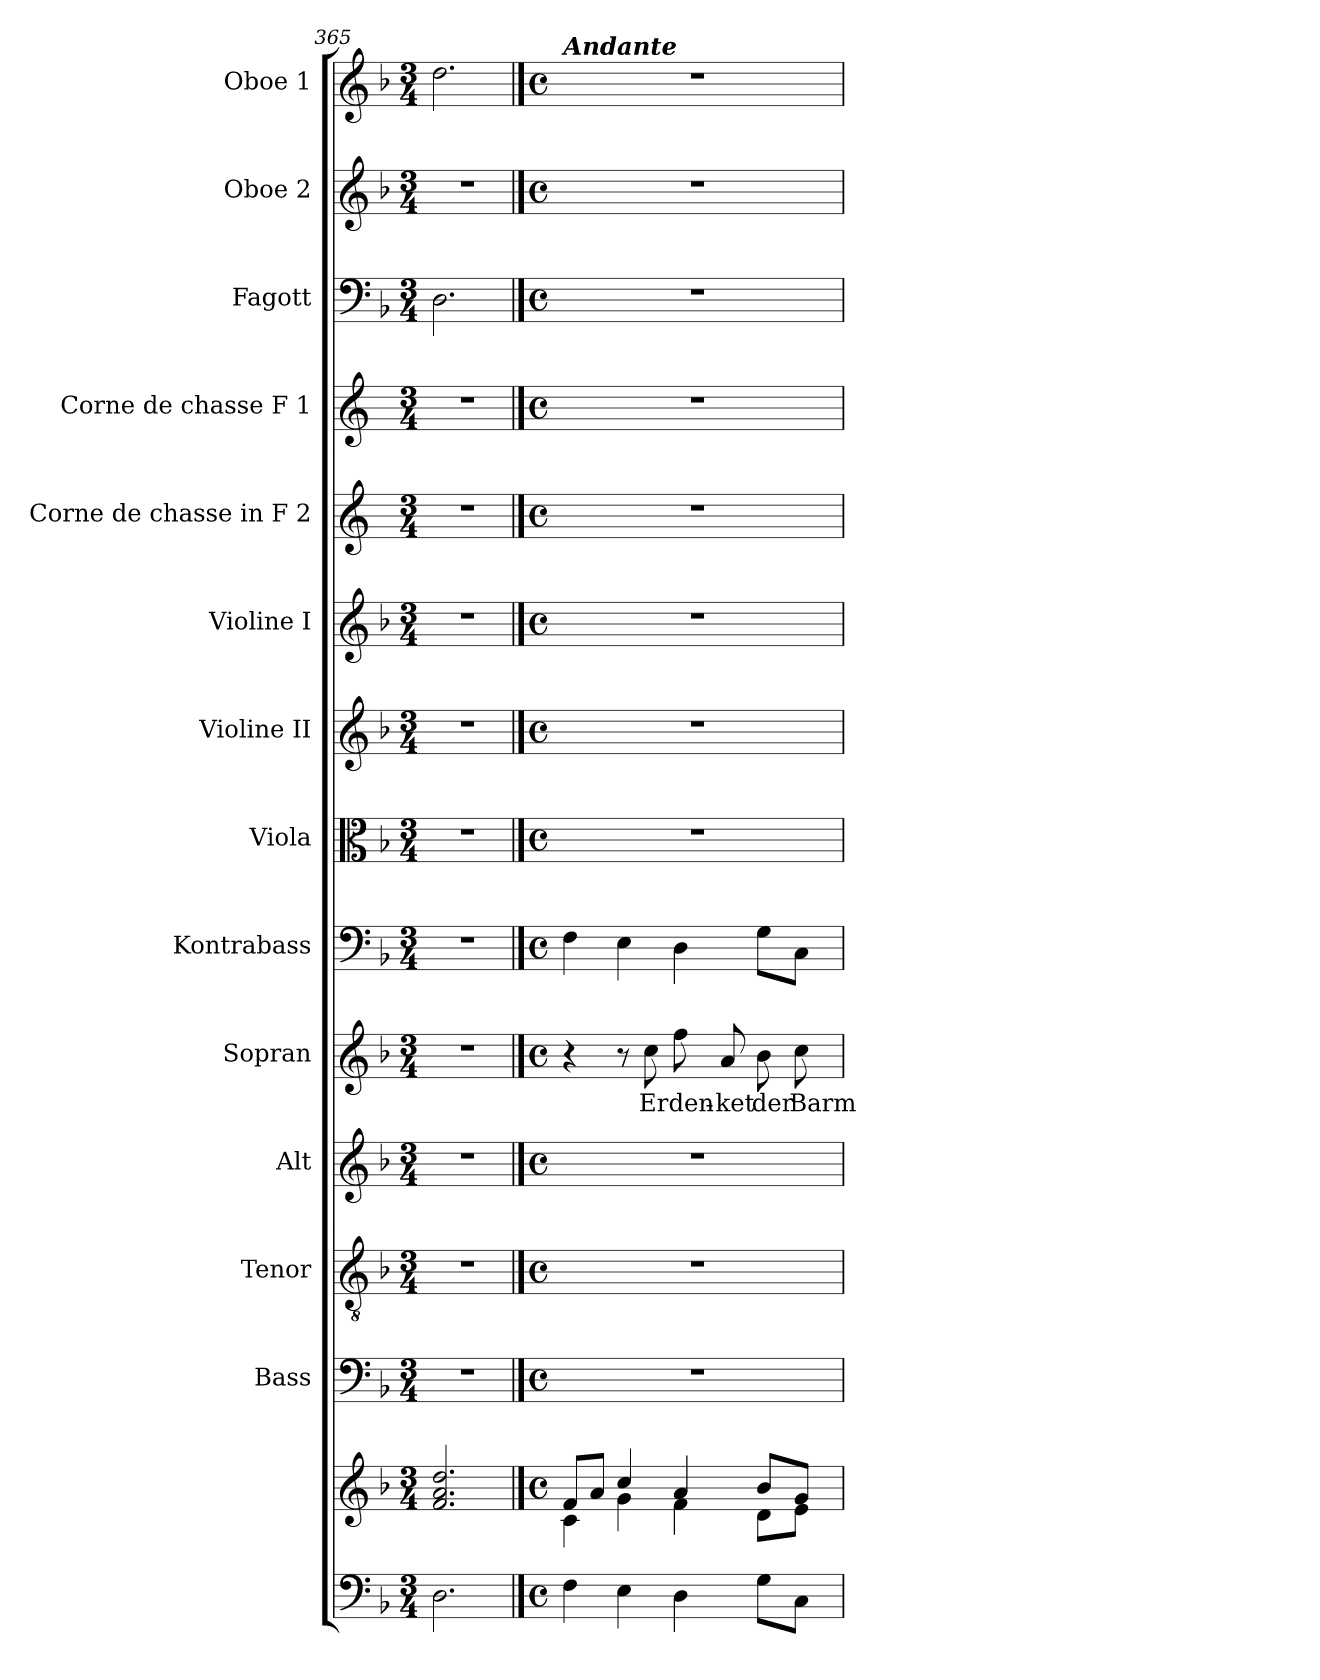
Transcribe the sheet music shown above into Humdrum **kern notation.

**kern	**kern	**kern	**kern	**kern	**kern	**text	**kern	**kern	**kern	**kern	**kern	**kern	**kern	**kern	**kern
*part14	*part14	*part13	*part12	*part11	*part10	*part10	*part9	*part8	*part7	*part6	*part5	*part4	*part3	*part2	*part1
*staff15	*staff14	*staff13	*staff12	*staff11	*staff10	*staff10	*staff9	*staff8	*staff7	*staff6	*staff5	*staff4	*staff3	*staff2	*staff1
*	*	*I"Bass	*I"Tenor	*I"Alt	*I"Sopran	*	*I"Kontrabass	*I"Viola	*I"Violine II	*I"Violine I	*I"Corne de chasse in F 2	*I"Corne de chasse F 1	*I"Fagott	*I"Oboe 2	*I"Oboe 1
*	*	*I'B.	*I'T.	*I'A.	*I'S.	*	*I'Kb.	*I'Vla.	*I'Vl. II	*I'Vl. I	*	*	*I'Fg.	*I'Ob. 2	*I'Ob. 1
*clefF4	*clefG2	*clefF4	*clefGv2	*clefG2	*clefG2	*	*clefF4	*clefC3	*clefG2	*clefG2	*clefG2	*clefG2	*clefF4	*clefG2	*clefG2
*	*	*	*	*	*	*	*ITrd7c12	*	*	*	*ITrd4c7	*ITrd4c7	*	*	*
*k[b-]	*k[b-]	*k[b-]	*k[b-]	*k[b-]	*k[b-]	*	*k[b-]	*k[b-]	*k[b-]	*k[b-]	*k[b-]	*k[b-]	*k[b-]	*k[b-]	*k[b-]
*F:	*F:	*F:	*F:	*F:	*F:	*	*F:	*F:	*F:	*F:	*F:	*F:	*F:	*F:	*F:
*M3/4	*M3/4	*M3/4	*M3/4	*M3/4	*M3/4	*	*M3/4	*M3/4	*M3/4	*M3/4	*M3/4	*M3/4	*M3/4	*M3/4	*M3/4
=365	=365	=365	=365	=365	=365	=365	=365	=365	=365	=365	=365	=365	=365	=365	=365
2.D\	2.f/ 2.a/ 2.dd/	2.r	2.r	2.r	2.r	.	2.r	2.r	2.r	2.r	2.r	2.r	2.D\	2.r	2.dd\
!!LO:PB:g=z
==366	==366	==366	==366	==366	==366	==366	==366	==366	==366	==366	==366	==366	==366	==366	==366
*M4/4	*M4/4	*M4/4	*M4/4	*M4/4	*M4/4	*	*M4/4	*M4/4	*M4/4	*M4/4	*M4/4	*M4/4	*M4/4	*M4/4	*M4/4
*met(c)	*met(c)	*met(c)	*met(c)	*met(c)	*met(c)	*	*met(c)	*met(c)	*met(c)	*met(c)	*met(c)	*met(c)	*met(c)	*met(c)	*met(c)
*	*^	*	*	*	*	*	*	*	*	*	*	*	*	*	*
!	!	!	!	!	!	!	!	!	!	!	!	!	!	!	!	!LO:TX:a:Bi:t=Andante
4F\	8f/L	4c\	1r	1r	1r	4r	.	4FF\	1r	1r	1r	1r	1r	1r	1r	1r
.	8a/J	.	.	.	.	.	.	.	.	.	.	.	.	.	.	.
4E\	4cc/	4g\	.	.	.	8r	.	4EE\	.	.	.	.	.	.	.	.
!	!	!	!	!	!	!	!LO:LY:b	!	!	!	!	!	!	!	!	!
.	.	.	.	.	.	8cc\	Er	.	.	.	.	.	.	.	.	.
!	!	!	!	!	!	!	!LO:LY:b	!	!	!	!	!	!	!	!	!
4D\	4a/	4f\	.	.	.	8ff\	den-	4DD\	.	.	.	.	.	.	.	.
!	!	!	!	!	!	!	!LO:LY:b	!	!	!	!	!	!	!	!	!
.	.	.	.	.	.	8a/	-ket	.	.	.	.	.	.	.	.	.
!	!	!	!	!	!	!	!LO:LY:b	!	!	!	!	!	!	!	!	!
8G\L	8b-/L	8d\L	.	.	.	8b-\	der	8GG\L	.	.	.	.	.	.	.	.
!	!	!	!	!	!	!	!LO:LY:b	!	!	!	!	!	!	!	!	!
8C\J	8g/J	8e\J	.	.	.	8cc\	Barm-	8CC\J	.	.	.	.	.	.	.	.
*	*v	*v	*	*	*	*	*	*	*	*	*	*	*	*	*	*
=	=	=	=	=	=	=	=	=	=	=	=	=	=	=	=
*-	*-	*-	*-	*-	*-	*-	*-	*-	*-	*-	*-	*-	*-	*-	*-
